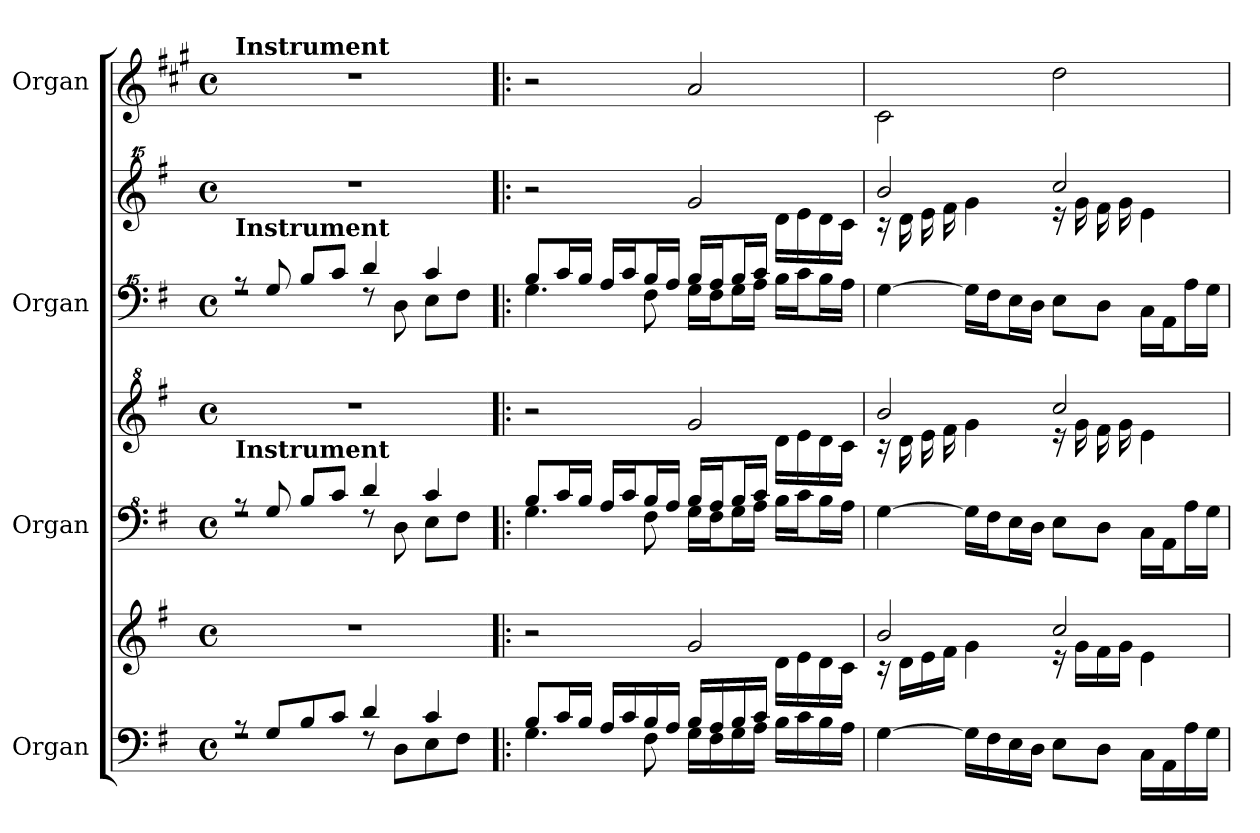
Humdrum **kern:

**kern	**kern	**kern	**kern	**kern	**kern	**kern
*part4	*part4	*part3	*part3	*part2	*part2	*part1
*staff7	*staff6	*staff5	*staff4	*staff3	*staff2	*staff1
*I"Organ	*	*I"Organ	*	*I"Organ	*	*I"Organ
*	*	*I'Org.	*	*I'Org.	*	*I'Org.
*clefF4	*clefG2	*clefF^4	*clefG^2	*clefF^^4	*clefG^^2	*clefG2
*k[f#]	*k[f#]	*k[f#]	*k[f#]	*k[f#]	*k[f#]	*k[f#c#g#]
*M4/4	*M4/4	*M4/4	*M4/4	*M4/4	*M4/4	*M4/4
*met(c)	*met(c)	*met(c)	*met(c)	*met(c)	*met(c)	*met(c)
*MM72	*MM72	*MM72	*MM72	*MM72	*MM72	*MM72
=1	=1	=1	=1	=1	=1	=1
*^	*	*^	*	*^	*	*
!	!	!	!	!	!	!	!	!	!LO:TX:a:B:t=Instrument
!	!	!	!	!	!	!LO:TX:a:B:t=Instrument	!	!	!
!	!	!	!LO:TX:a:B:t=Instrument	!	!	!	!	!	!
8r	2rF	1r	8r	2rf	1r	8r	2rff	1r	1r
8G/L	.	.	8g/	.	.	8gg/	.	.	.
8B/	.	.	8b/L	.	.	8bb/L	.	.	.
8c/J	.	.	8cc/J	.	.	8ccc/J	.	.	.
4d/	8rF	.	4dd/	8rf	.	4ddd/	8rff	.	.
.	8D\L	.	.	8d\	.	.	8dd\	.	.
4c/	8E\	.	4cc/	8e\L	.	4ccc/	8ee\L	.	.
.	8F#\J	.	.	8f#\J	.	.	8ff#\J	.	.
=2!|:	=2!|:	=2!|:	=2!|:	=2!|:	=2!|:	=2!|:	=2!|:	=2!|:	=2!|:
*	*	*^	*	*	*^	*	*	*^	*
8B/L	4.G\	2r	2.ryy	8b/L	4.g\	2r	2.ryy	8bb/L	4.gg\	2r	2.ryy	2r
16c/L	.	.	.	16cc/L	.	.	.	16ccc/L	.	.	.	.
16B/JJ	.	.	.	16b/JJ	.	.	.	16bb/JJ	.	.	.	.
16A/LL	.	.	.	16a/LL	.	.	.	16aa/LL	.	.	.	.
16c/	.	.	.	16cc/J	.	.	.	16ccc/J	.	.	.	.
16B/	8F#\	.	.	16b/L	8f#\	.	.	16bb/L	8ff#\	.	.	.
16A/JJ	.	.	.	16a/JJ	.	.	.	16aa/JJ	.	.	.	.
16B/LL	16G\LL	2g/	.	16b/LL	16g\LL	2gg/	.	16bb/LL	16gg\LL	2ggg/	.	2a/
16A/	16F#\	.	.	16a/J	16f#\J	.	.	16aa/J	16ff#\J	.	.	.
16B/	16G\	.	.	16b/L	16g\L	.	.	16bb/L	16gg\L	.	.	.
16c/JJ	16A\JJ	.	.	16cc/JJ	16a\JJ	.	.	16ccc/JJ	16aa\JJ	.	.	.
4ryy	16B\LL	.	16d\LL	4ryy	16b\LL	.	16dd\LL	4ryy	16bb\LL	.	16ddd\LL	.
.	16c\	.	16e\	.	16cc\J	.	16ee\	.	16ccc\J	.	16eee\	.
.	16B\	.	16d\	.	16b\L	.	16dd\	.	16bb\L	.	16ddd\	.
.	16A\JJ	.	16c\JJ	.	16a\JJ	.	16cc\JJ	.	16aa\JJ	.	16ccc\JJ	.
*v	*v	*	*	*v	*v	*	*	*v	*v	*	*	*
=3	=3	=3	=3	=3	=3	=3	=3	=3	=3
[4G\	2b/	16r	[4g\	2bb/	16r	[4gg\	2bbb/	16r	2c#\
.	.	16d\LL	.	.	16dd\	.	.	16ddd\	.
.	.	16e\	.	.	16ee\	.	.	16eee\	.
.	.	16f#\JJ	.	.	16ff#\	.	.	16fff#\	.
16G\LL]	.	4g\	16g\LL]	.	4gg\	16gg\LL]	.	4ggg\	.
16F#\	.	.	16f#\J	.	.	16ff#\J	.	.	.
16E\	.	.	16e\L	.	.	16ee\L	.	.	.
16D\JJ	.	.	16d\JJ	.	.	16dd\JJ	.	.	.
8E\L	2cc/	16r	8e\L	2ccc/	16r	8ee\L	2cccc/	16r	2dd\
.	.	16g\LL	.	.	16gg\	.	.	16ggg\	.
8D\J	.	16f#\	8d\J	.	16ff#\	8dd\J	.	16fff#\	.
.	.	16g\JJ	.	.	16gg\	.	.	16ggg\	.
16C\LL	.	4e\	16c\LL	.	4ee\	16cc\LL	.	4eee\	.
16AA\	.	.	16A\J	.	.	16a\J	.	.	.
16A\	.	.	16a\L	.	.	16aa\L	.	.	.
16G\JJ	.	.	16g\JJ	.	.	16gg\JJ	.	.	.
*	*v	*v	*	*v	*v	*	*v	*v	*
=	=	=	=	=	=	=
*-	*-	*-	*-	*-	*-	*-
